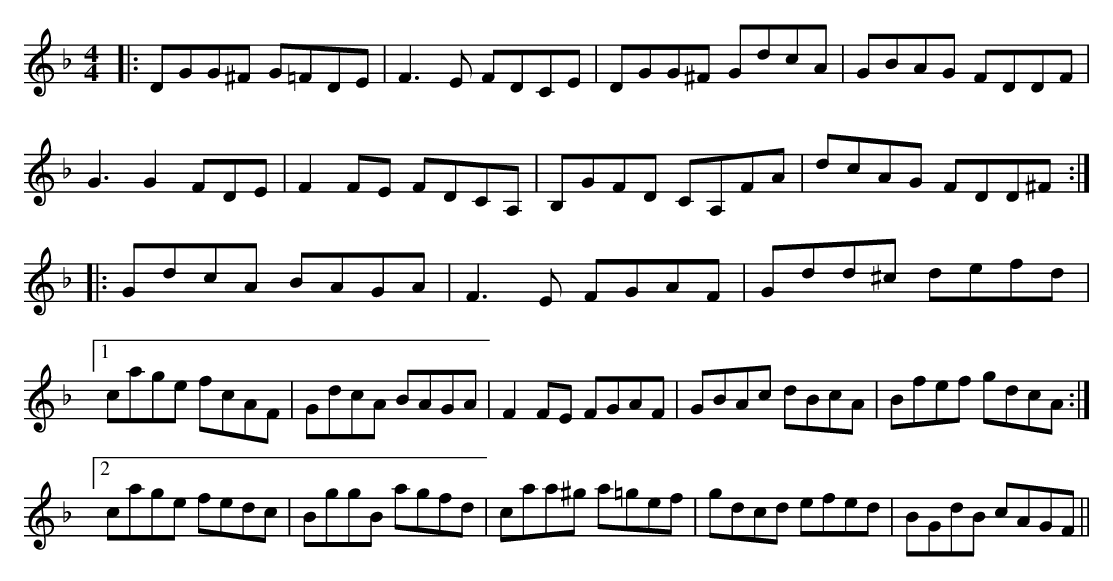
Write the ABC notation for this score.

X:1
M:4/4
K:Gdor
|:DGG^F G=FDE|F3E FDCE|DGG^F GdcA|GBAG FDDF|
G3 G2 FDE|F2FE FDCA,|B,GFD CA,FA|dcAG FDD^F:|
|:GdcA BAGA|F3E FGAF|Gdd^c defd|
[1 cage fcAF|GdcA BAGA|F2FE FGAF|GBAc dBcA|Bfef gdcA:|
[2 cage fedc|BggB agfd|caa^g a=gef|gdcd efed|BGdB cAGF||
